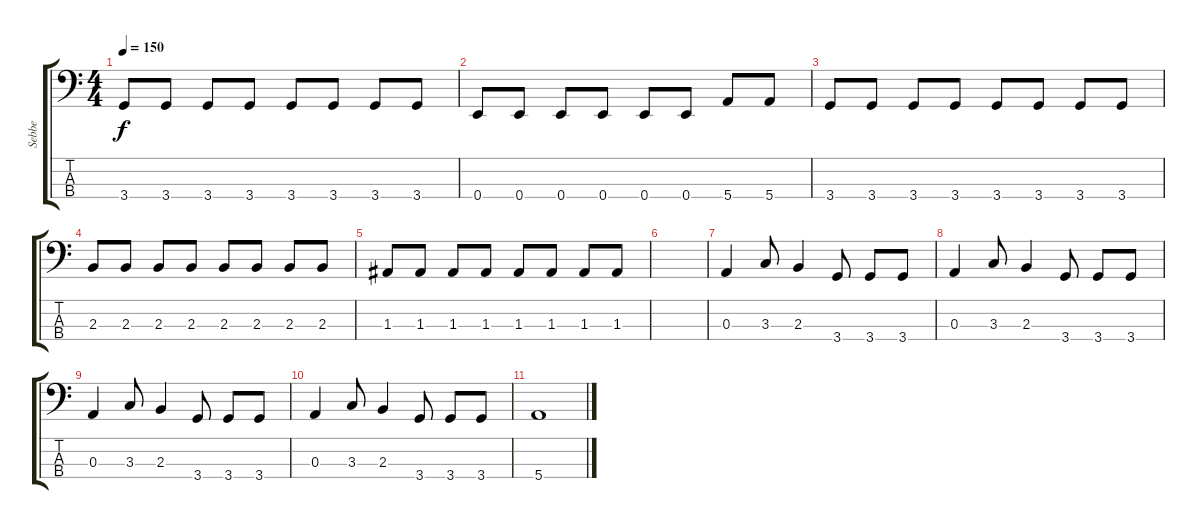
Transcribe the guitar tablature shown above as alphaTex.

\track ("Sebbe" "Sebbe") {instrument electricbassfinger}
\staff {score tabs}
\tuning (G2 D2 A1 E1) {hide}
\ts (4 4)
\tempo 150
\clef f4
\ks c
3.4.8{dy f} 3.4.8 3.4.8 3.4.8 3.4.8 3.4.8 3.4.8 3.4.8 |
0.4.8 0.4.8 0.4.8 0.4.8 0.4.8 0.4.8 5.4.8 5.4.8 |
3.4.8 3.4.8 3.4.8 3.4.8 3.4.8 3.4.8 3.4.8 3.4.8 |
2.3.8 2.3.8 2.3.8 2.3.8 2.3.8 2.3.8 2.3.8 2.3.8 |
1.3.8 1.3.8 1.3.8 1.3.8 1.3.8 1.3.8 1.3.8 1.3.8 |
|
0.3.4 3.3.8 2.3.4 3.4.8 3.4.8 3.4.8 |
0.3.4 3.3.8 2.3.4 3.4.8 3.4.8 3.4.8 |
0.3.4 3.3.8 2.3.4 3.4.8 3.4.8 3.4.8 |
0.3.4 3.3.8 2.3.4 3.4.8 3.4.8 3.4.8 |
5.4.1
